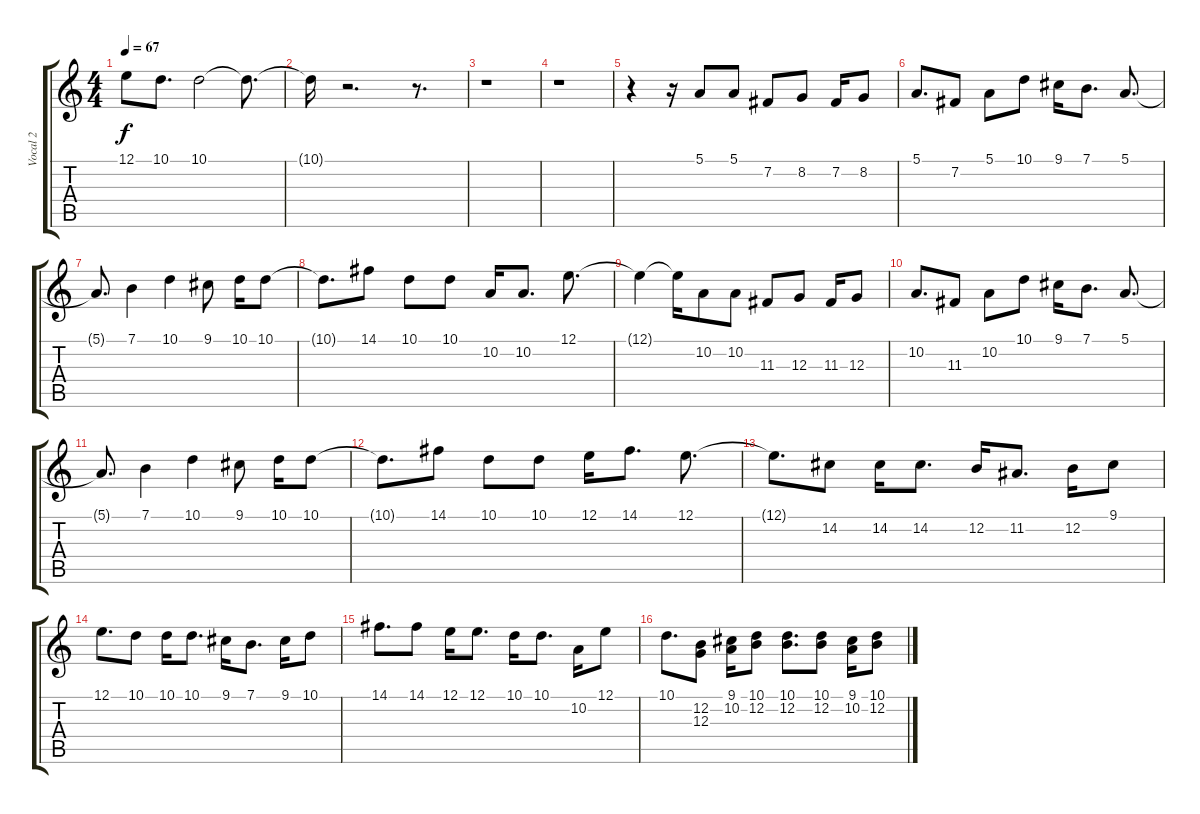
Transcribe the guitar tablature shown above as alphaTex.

\track ("Vocal 2" "Vocal 2") {instrument panflute}
\staff {score tabs}
\tuning (E4 B3 G3 D3 A2 E2) {hide}
\ts (4 4)
\tempo 67
\clef g2
\ks c
12.1{t}.8{dy f} 10.1.8{d} 10.1.2 10.1{t}.8{d} |
10.1{t}.16 r.2{d} r.8{d} |
r.1 |
r.1 |
r.4 r.16 5.1.8 5.1.8 7.2.8 8.2.8 7.2.16 8.2.8 |
5.1.8{d} 7.2.8 5.1.8 10.1.8 9.1.16 7.1.8{d} 5.1.8{d} |
5.1{t}.8{d} 7.1.4 10.1.4 9.1.8 10.1.16 10.1.8 |
10.1{t}.8{d} 14.1.8 10.1.8 10.1.8 10.2.16 10.2.8{d} 12.1.8{d} |
12.1{t}.4 12.1{t}.16 10.2.8 10.2.8 11.3.8 12.3.8 11.3.16 12.3.8 |
10.2.8{d} 11.3.8 10.2.8 10.1.8 9.1.16 7.1.8{d} 5.1.8{d} |
5.1{t}.8{d} 7.1.4 10.1.4 9.1.8 10.1.16 10.1.8 |
10.1{t}.8{d} 14.1.8 10.1.8 10.1.8 12.1.16 14.1.8{d} 12.1.8{d} |
12.1{t}.8{d} 14.2.8 14.2.16 14.2.8{d} 12.2.16 11.2.8{d} 12.2.16 9.1.8 |
12.1.8{d} 10.1.8 10.1.16 10.1.8{d} 9.1.16 7.1.8{d} 9.1.16 10.1.8 |
14.1.8{d} 14.1.8 12.1.16 12.1.8{d} 10.1.16 10.1.8{d} 10.2.16 12.1.8 |
10.1.8{d} (12.2 12.3).8 (9.1 10.2).16 (10.1 12.2).8 (10.1 12.2).8{d} (10.1 12.2).8 (9.1 10.2).16 (10.1 12.2).8
